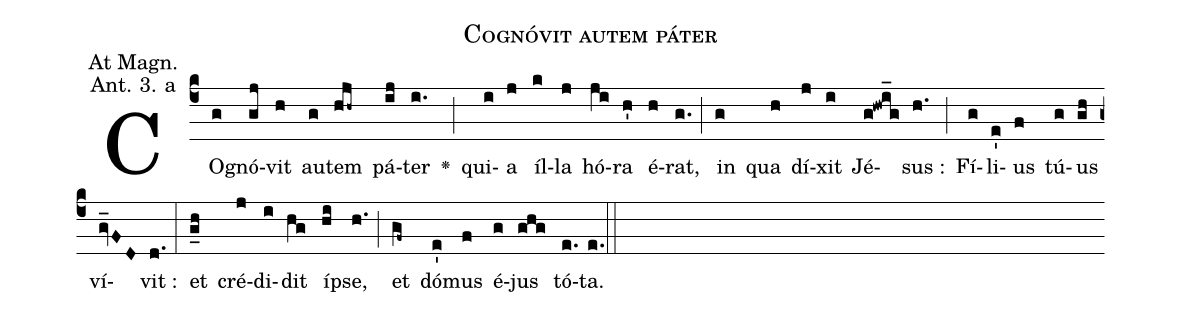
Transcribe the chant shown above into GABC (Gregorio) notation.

name: Cognóvit autem páter;
office-part: Magnificat Antiphon;
mode: 3a;
annotation: At Magn.;
annotation: Ant. 3. a;
def-m1:}{\greseteolcustos{manual}{;
def-m2:\ifx\breakbeforeEuouae\undefined\else;
def-m3:\fi}\ifx\noeuouae\undefined\def\noeuouae{F}\fi\if\noeuouae F{;
def-m4:}\fi;
%%
% The syntax in this part is called gabc. Please refer to http://home.gna.org/gregorio/gabc/#basis

(c4)CO(g)gnó(gj)vit(h) au(g)tem(hjh~) pá(ij)ter(i.) <v>\greheightstar</v>(;)
qui(i)a(j) íl(k)la(j) hó(ji)ra(h') é(h)rat,(g.) (;)
in(g) qua(h) dí(j)xit(i) Jé(g!hwi_g)sus :(h.) (;)
Fí(g)li(e')us(f) tú(g)us(gh) ví(gv_FD)vit :(d.) (:)
et(g_h) cré(j)di(i)dit(hg) í(hi)pse,(h.) (;)
et(gf~) dó(e')mus(f) é(g)jus(ghg) tó(e.[em1])ta.(e.) (::[em2]z[em3])

E(j) u(j) o(j) u(h) a(j) e.(ih..) (::[em4])
